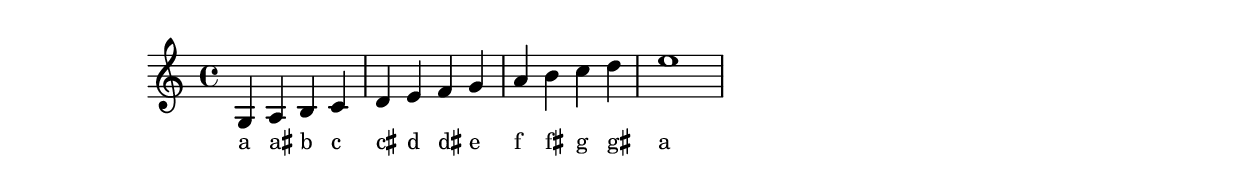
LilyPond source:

%% http://lsr.di.unimi.it/LSR/Item?id=694
%% see also http://lilypond.org/doc/v2.18/Documentation/snippets/pitches#pitches-changing-the-interval-of-lines-on-the-stave


scale = \relative c' {
  a4 ais b c
  cis4 d dis e
  f4 fis g gis
  a1
}

\new Staff \with {
  \remove "Accidental_engraver"
  staffLineLayoutFunction = #ly:pitch-semitones
}
{
  <<
    \scale
    \context NoteNames {
      \set printOctaveNames = ##f
      \scale
    }
  >>
}
